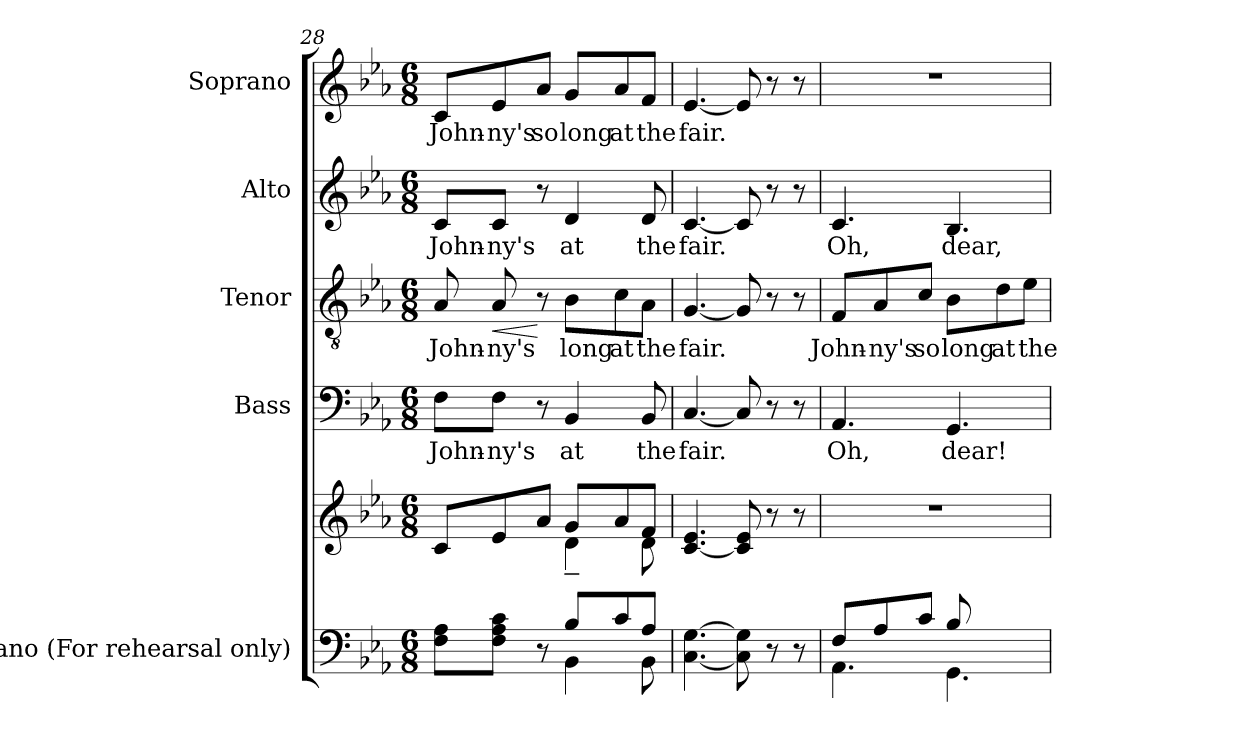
**kern	**kern	**kern	**text	**kern	**text	**dynam	**kern	**text	**kern	**text
*part5	*part5	*part4	*part4	*part3	*part3	*part3	*part2	*part2	*part1	*part1
*staff6	*staff5	*staff4	*staff4	*staff3	*staff3	*staff3	*staff2	*staff2	*staff1	*staff1
*I"Piano (For  rehearsal only)	*	*I"Bass	*	*I"Tenor	*	*	*I"Alto	*	*I"Soprano	*
*I'Pno.	*	*I'B.	*	*I'T.	*	*	*I'A.	*	*I'S.	*
!!LO:PB:g=z
*clefF4	*clefG2	*clefF4	*	*clefGv2	*	*	*clefG2	*	*clefG2	*
*	*	*	*	*ITrd7c12	*	*	*	*	*	*
*k[b-e-a-]	*k[b-e-a-]	*k[b-e-a-]	*	*k[b-e-a-]	*	*	*k[b-e-a-]	*	*k[b-e-a-]	*
*E-:	*E-:	*E-:	*	*E-:	*	*	*E-:	*	*E-:	*
*M6/8	*M6/8	*M6/8	*	*M6/8	*	*	*M6/8	*	*M6/8	*
=28	=28	=28	=28	=28	=28	=28	=28	=28	=28	=28
*^	*^	*	*	*	*	*	*	*	*	*
!	!	!	!	!	!LO:LY:b:color=#000000	!	!	!	!	!	!	!
!	!	!	!	!	!	!	!LO:LY:b:color=#000000	!	!	!	!	!
!	!	!	!	!	!	!	!	!	!	!LO:LY:b:color=#000000	!	!
!	!	!	!	!	!	!	!	!	!	!	!	!LO:LY:b:color=#000000
4.ryy	8Fi\ 8A-iL	8ci/L	4.ryy	8Fi\L	John-	8AA-i/	John-	.	8ci/L	John-	8ci/L	John-
!	!	!	!	!	!LO:LY:b:color=#000000	!	!	!	!	!	!	!
!	!	!	!	!	!	!	!LO:LY:b:color=#000000	!LO:HP:b	!	!	!	!
!	!	!	!	!	!	!	!	!	!	!LO:LY:b:color=#000000	!	!
!	!	!	!	!	!	!	!	!	!	!	!	!LO:LY:b:color=#000000
.	8Fi\ 8A-i 8ciJ	8e-i/	.	8Fi\J	-ny's	8AA-i/	-ny's	<	8ci/J	-ny's	8e-i/	-ny's
!	!	!	!	!	!	!	!	!	!	!	!	!LO:LY:b:color=#000000
.	8r	8a-i/J	.	8r	.	8r	.	[	8r	.	8a-i/J	so
!	!	!	!	!	!LO:LY:b:color=#000000	!	!	!	!	!	!	!
!	!	!	!	!	!	!	!LO:LY:b:color=#000000	!	!	!	!	!
!	!	!	!	!	!	!	!	!	!	!LO:LY:b:color=#000000	!	!
!	!	!	!	!	!	!	!	!	!	!	!	!LO:LY:b:color=#000000
8B-i/L	4BB-i\	8gi/L	4d~i\	4BB-i/	at	8BB-i\L	long	.	4di/	at	8gi/L	long
!	!	!	!	!	!	!	!LO:LY:b:color=#000000	!	!	!	!	!
!	!	!	!	!	!	!	!	!	!	!	!	!LO:LY:b:color=#000000
8ci/	.	8a-i/	.	.	.	8Ci\	at	.	.	.	8a-i/	at
!	!	!	!	!	!LO:LY:b:color=#000000	!	!	!	!	!	!	!
!	!	!	!	!	!	!	!LO:LY:b:color=#000000	!	!	!	!	!
!	!	!	!	!	!	!	!	!	!	!LO:LY:b:color=#000000	!	!
!	!	!	!	!	!	!	!	!	!	!	!	!LO:LY:b:color=#000000
8A-i/J	8BB-i\	8fi/J	8di\	8BB-i/	the	8AA-i\J	the	.	8di/	the	8fi/J	the
*v	*v	*	*	*	*	*	*	*	*	*	*	*
*	*v	*v	*	*	*	*	*	*	*	*	*
=29	=29	=29	=29	=29	=29	=29	=29	=29	=29	=29
*^	*^	*	*	*	*	*	*	*	*	*
!	!	!	!	!	!LO:LY:b:color=#000000	!	!	!	!	!	!	!
*v	*v	*	*	*	*	*	*	*	*	*	*	*
*	*v	*v	*	*	*	*	*	*	*	*	*
*^	*^	*	*	*	*	*	*	*	*	*
!	!	!	!	!	!	!	!LO:LY:b:color=#000000	!	!	!	!	!
*v	*v	*	*	*	*	*	*	*	*	*	*	*
*	*v	*v	*	*	*	*	*	*	*	*	*
*^	*^	*	*	*	*	*	*	*	*	*
!	!	!	!	!	!	!	!	!	!	!LO:LY:b:color=#000000	!	!
*v	*v	*	*	*	*	*	*	*	*	*	*	*
*	*v	*v	*	*	*	*	*	*	*	*	*
*^	*^	*	*	*	*	*	*	*	*	*
!	!	!	!	!	!	!	!	!	!	!	!	!LO:LY:b:color=#000000
*v	*v	*	*	*	*	*	*	*	*	*	*	*
*	*v	*v	*	*	*	*	*	*	*	*	*
[<4.Ci\ [>4.Gi	[<4.ci/ 4.e-i	[<4.Ci/	fair.	[<4.GGi/	fair.	.	[<4.ci/	fair.	[<4.e-i/	fair.
8Ci\] 8Gi]	8ci/] 8e-i	8Ci/]	.	8GGi/]	.	.	8ci/]	.	8e-i/]	.
8r	8r	8r	.	8r	.	.	8r	.	8r	.
8r	8r	8r	.	8r	.	.	8r	.	8r	.
=30	=30	=30	=30	=30	=30	=30	=30	=30	=30	=30
*^	*	*	*	*	*	*	*	*	*	*
!	!	!LO:N:vis=1	!	!	!	!	!	!	!	!	!
*	*	*^	*	*	*	*	*	*	*	*	*
!	!	!	!	!	!LO:LY:b:color=#000000	!	!	!	!	!	!	!
!	!	!	!	!	!	!	!LO:LY:b:color=#000000	!	!	!	!	!
!	!	!	!	!	!	!	!	!	!	!LO:LY:b:color=#000000	!LO:N:vis=1	!
8Fi/L	4.AA-i\	2.r	2ryy	4.AA-i/	Oh,	8FFi/L	John-	.	4.ci/	Oh,	2.r	.
!	!	!	!	!	!	!	!LO:LY:b:color=#000000	!	!	!	!	!
8A-i/	.	.	.	.	.	8AA-i/	-ny's	.	.	.	.	.
!	!	!	!	!	!	!	!LO:LY:b:color=#000000	!	!	!	!	!
8ci/J	.	.	.	.	.	8Ci/J	so	.	.	.	.	.
!	!	!	!	!	!LO:LY:b:color=#000000	!	!	!	!	!	!	!
!	!	!	!	!	!	!	!LO:LY:b:color=#000000	!	!	!	!	!
!	!	!	!	!	!	!	!	!	!	!LO:LY:b:color=#000000	!	!
8B-i/L	4.GGi\	.	.	4.GGi/	dear!	8BB-i\L	long	.	4.B-i/	dear,	.	.
!	!	!	!	!	!	!	!LO:LY:b:color=#000000	!	!	!	!	!
4ryy	.	.	8di\	.	.	8Di\	at	.	.	.	.	.
!	!	!	!	!	!	!	!LO:LY:b:color=#000000	!	!	!	!	!
.	.	.	8e-i\J	.	.	8E-i\J	the	.	.	.	.	.
*v	*v	*	*	*	*	*	*	*	*	*	*	*
*	*v	*v	*	*	*	*	*	*	*	*	*
=	=	=	=	=	=	=	=	=	=	=
*-	*-	*-	*-	*-	*-	*-	*-	*-	*-	*-
